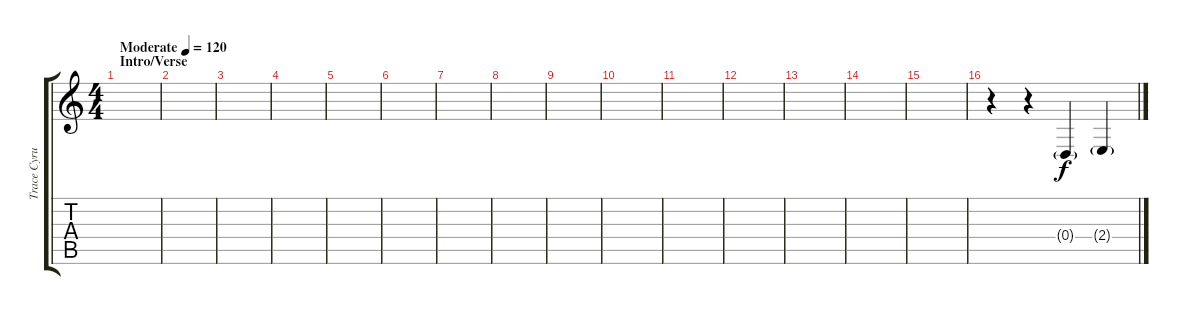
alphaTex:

\track ("Trace Cyrus (Backup Vocals)" "Trace Cyru") {instrument clarinet}
\staff {score tabs}
\tuning (E4 B3 G3 D3 A2 E2) {hide}
\ts (4 4)
\section ("" "Intro/Verse")
\tempo (120 "Moderate")
\clef g2
\ks c
|
|
|
|
|
|
|
|
|
|
|
|
|
|
|
r.4 r.4 0.4{g}.4 2.4{g}.4
